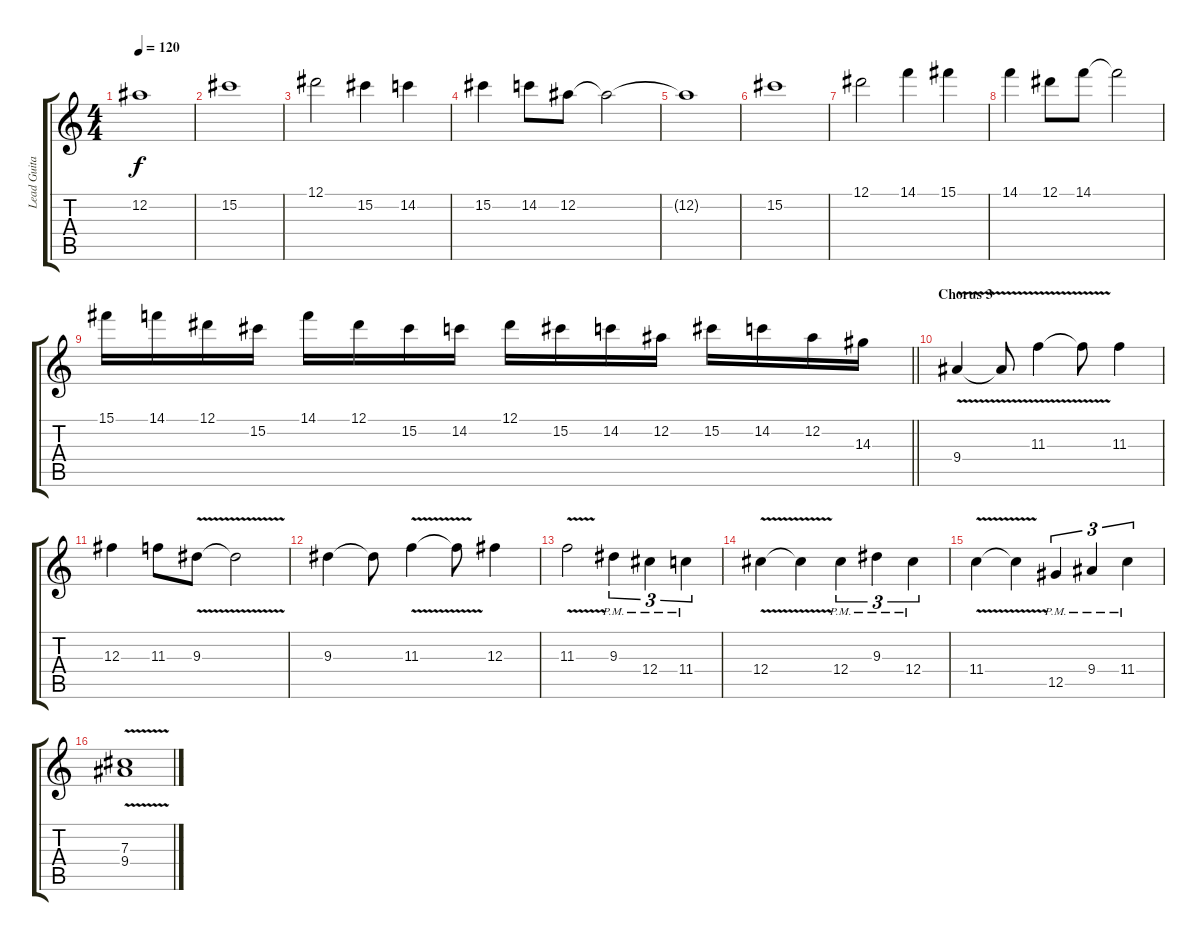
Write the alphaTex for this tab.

\track ("Lead Guitar" "Lead Guita") {instrument overdrivenguitar}
\staff {score tabs}
\tuning (Eb4 Bb3 Gb3 Db3 Ab2 Eb2) {hide}
\ts (4 4)
\tempo 120
\clef g2
\ks c
12.2{t}.1{dy f} |
15.2.1 |
12.1.2 15.2.4 14.2.4 |
15.2.4 14.2.8 12.2.8 12.2{t}.2 |
12.2{t}.1 |
15.2.1 |
12.1.2 14.1.4 15.1.4 |
14.1.4 12.1.8 14.1.8 14.1{t}.2 |
\barLineRight lightlight
15.1.16 14.1.16 12.1.16 15.2.16 14.1.16 12.1.16 15.2.16 14.2.16 12.1.16 15.2.16 14.2.16 12.2.16 15.2.16 14.2.16 12.2.16 14.3.16 |
\section ("" "Chorus 3")
9.4{v}.4 9.4{t}.8 11.3{v}.4 11.3{t}.8 11.3.4 |
12.3.4 11.3.8 9.3{v}.8 9.3{t}.2 |
9.3.4 9.3{t}.8 11.3{v}.4 11.3{t}.8 12.3.4 |
11.3{v}.2 9.3{pm}.4{tu (3 2)} 12.4{pm}.4{tu (3 2)} 11.4{pm}.4{tu (3 2)} |
12.4{v}.4 12.4{t}.4 12.4{pm}.4{tu (3 2)} 9.3{pm}.4{tu (3 2)} 12.4{pm}.4{tu (3 2)} |
11.4{v}.4 11.4{t}.4 12.5{pm}.4{tu (3 2)} 9.4{pm}.4{tu (3 2)} 11.4{pm}.4{tu (3 2)} |
(7.3{v} 9.4{v}).1
